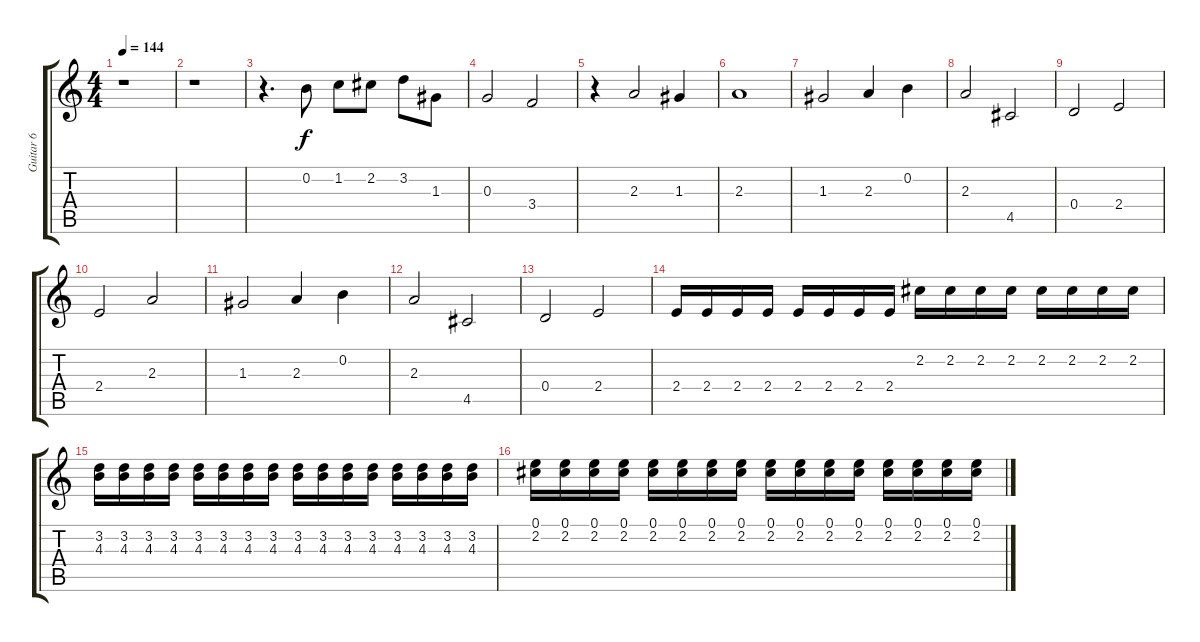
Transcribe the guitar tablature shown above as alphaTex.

\track ("Guitar 6" "Guitar 6") {instrument acousticguitarnylon}
\staff {score tabs}
\tuning (E4 B3 G3 D3 A2 E2) {hide}
\ts (4 4)
\tempo 144
\clef g2
\ks c
r.1{dy f} |
r.1 |
r.4{d} 0.2.8 1.2.8 2.2.8 3.2.8 1.3.8 |
0.3.2 3.4.2 |
r.4 2.3.2 1.3.4 |
2.3.1 |
1.3.2 2.3.4 0.2.4 |
2.3.2 4.5.2 |
0.4.2 2.4.2 |
2.4.2 2.3.2 |
1.3.2 2.3.4 0.2.4 |
2.3.2 4.5.2 |
0.4.2 2.4.2 |
2.4.16 2.4.16 2.4.16 2.4.16 2.4.16 2.4.16 2.4.16 2.4.16 2.2.16 2.2.16 2.2.16 2.2.16 2.2.16 2.2.16 2.2.16 2.2.16 |
(3.2 4.3).16 (3.2 4.3).16 (3.2 4.3).16 (3.2 4.3).16 (3.2 4.3).16 (3.2 4.3).16 (3.2 4.3).16 (3.2 4.3).16 (3.2 4.3).16 (3.2 4.3).16 (3.2 4.3).16 (3.2 4.3).16 (3.2 4.3).16 (3.2 4.3).16 (3.2 4.3).16 (3.2 4.3).16 |
(0.1 2.2).16 (0.1 2.2).16 (0.1 2.2).16 (0.1 2.2).16 (0.1 2.2).16 (0.1 2.2).16 (0.1 2.2).16 (0.1 2.2).16 (0.1 2.2).16 (0.1 2.2).16 (0.1 2.2).16 (0.1 2.2).16 (0.1 2.2).16 (0.1 2.2).16 (0.1 2.2).16 (0.1 2.2).16
